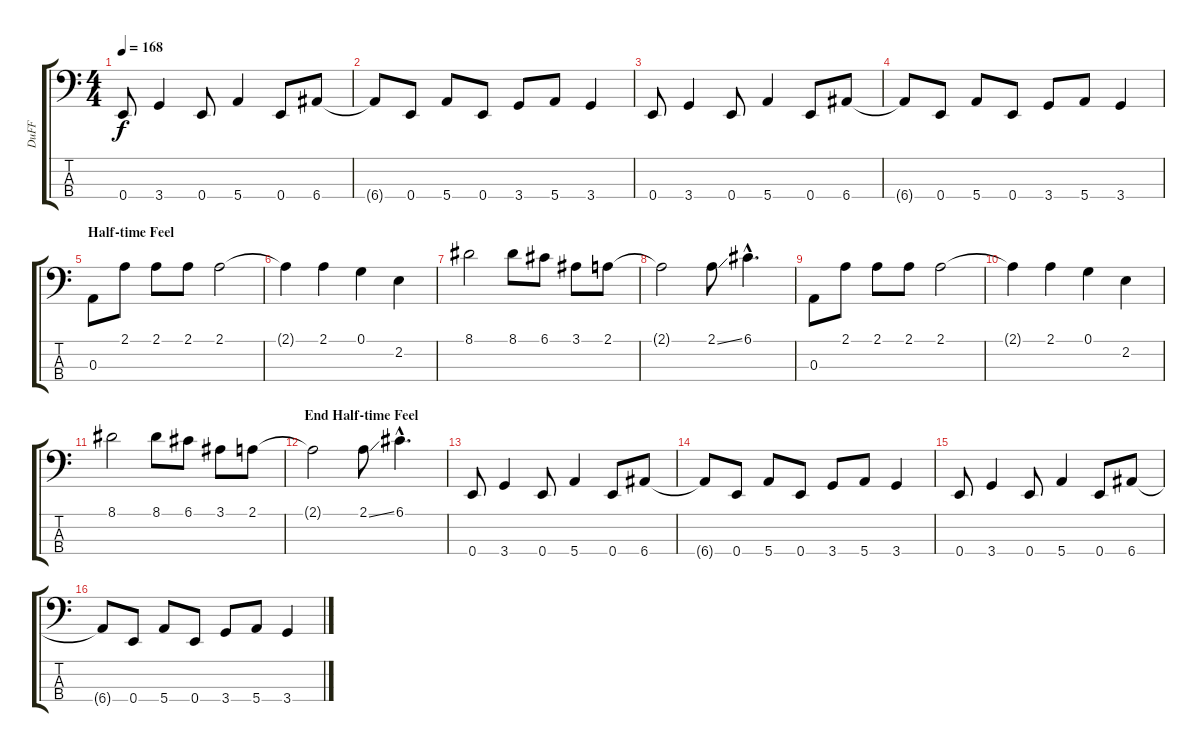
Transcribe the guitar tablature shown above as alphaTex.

\track ("DuFF" "DuFF") {instrument electricbasspick}
\staff {score tabs}
\tuning (G2 D2 A1 E1) {hide}
\ts (4 4)
\tempo 168
\clef f4
\ks c
0.4.8{dy f} 3.4.4 0.4.8 5.4.4 0.4.8 6.4.8 |
6.4{t}.8 0.4.8 5.4.8 0.4.8 3.4.8 5.4.8 3.4.4 |
0.4.8 3.4.4 0.4.8 5.4.4 0.4.8 6.4.8 |
6.4{t}.8 0.4.8 5.4.8 0.4.8 3.4.8 5.4.8 3.4.4 |
\section ("" "Half-time Feel")
0.3.8 2.1.8 2.1.8 2.1.8 2.1.2 |
2.1{t}.4 2.1.4 0.1.4 2.2.4 |
8.1.2 8.1.8 6.1.8 3.1.8 2.1.8 |
2.1{t}.2 2.1{ss}.8 6.1{hac}.4{d} |
0.3.8 2.1.8 2.1.8 2.1.8 2.1.2 |
2.1{t}.4 2.1.4 0.1.4 2.2.4 |
8.1.2 8.1.8 6.1.8 3.1.8 2.1.8 |
\section ("" "End Half-time Feel")
2.1{t}.2 2.1{ss}.8 6.1{hac}.4{d} |
0.4.8 3.4.4 0.4.8 5.4.4 0.4.8 6.4.8 |
6.4{t}.8 0.4.8 5.4.8 0.4.8 3.4.8 5.4.8 3.4.4 |
0.4.8 3.4.4 0.4.8 5.4.4 0.4.8 6.4.8 |
6.4{t}.8 0.4.8 5.4.8 0.4.8 3.4.8 5.4.8 3.4.4
